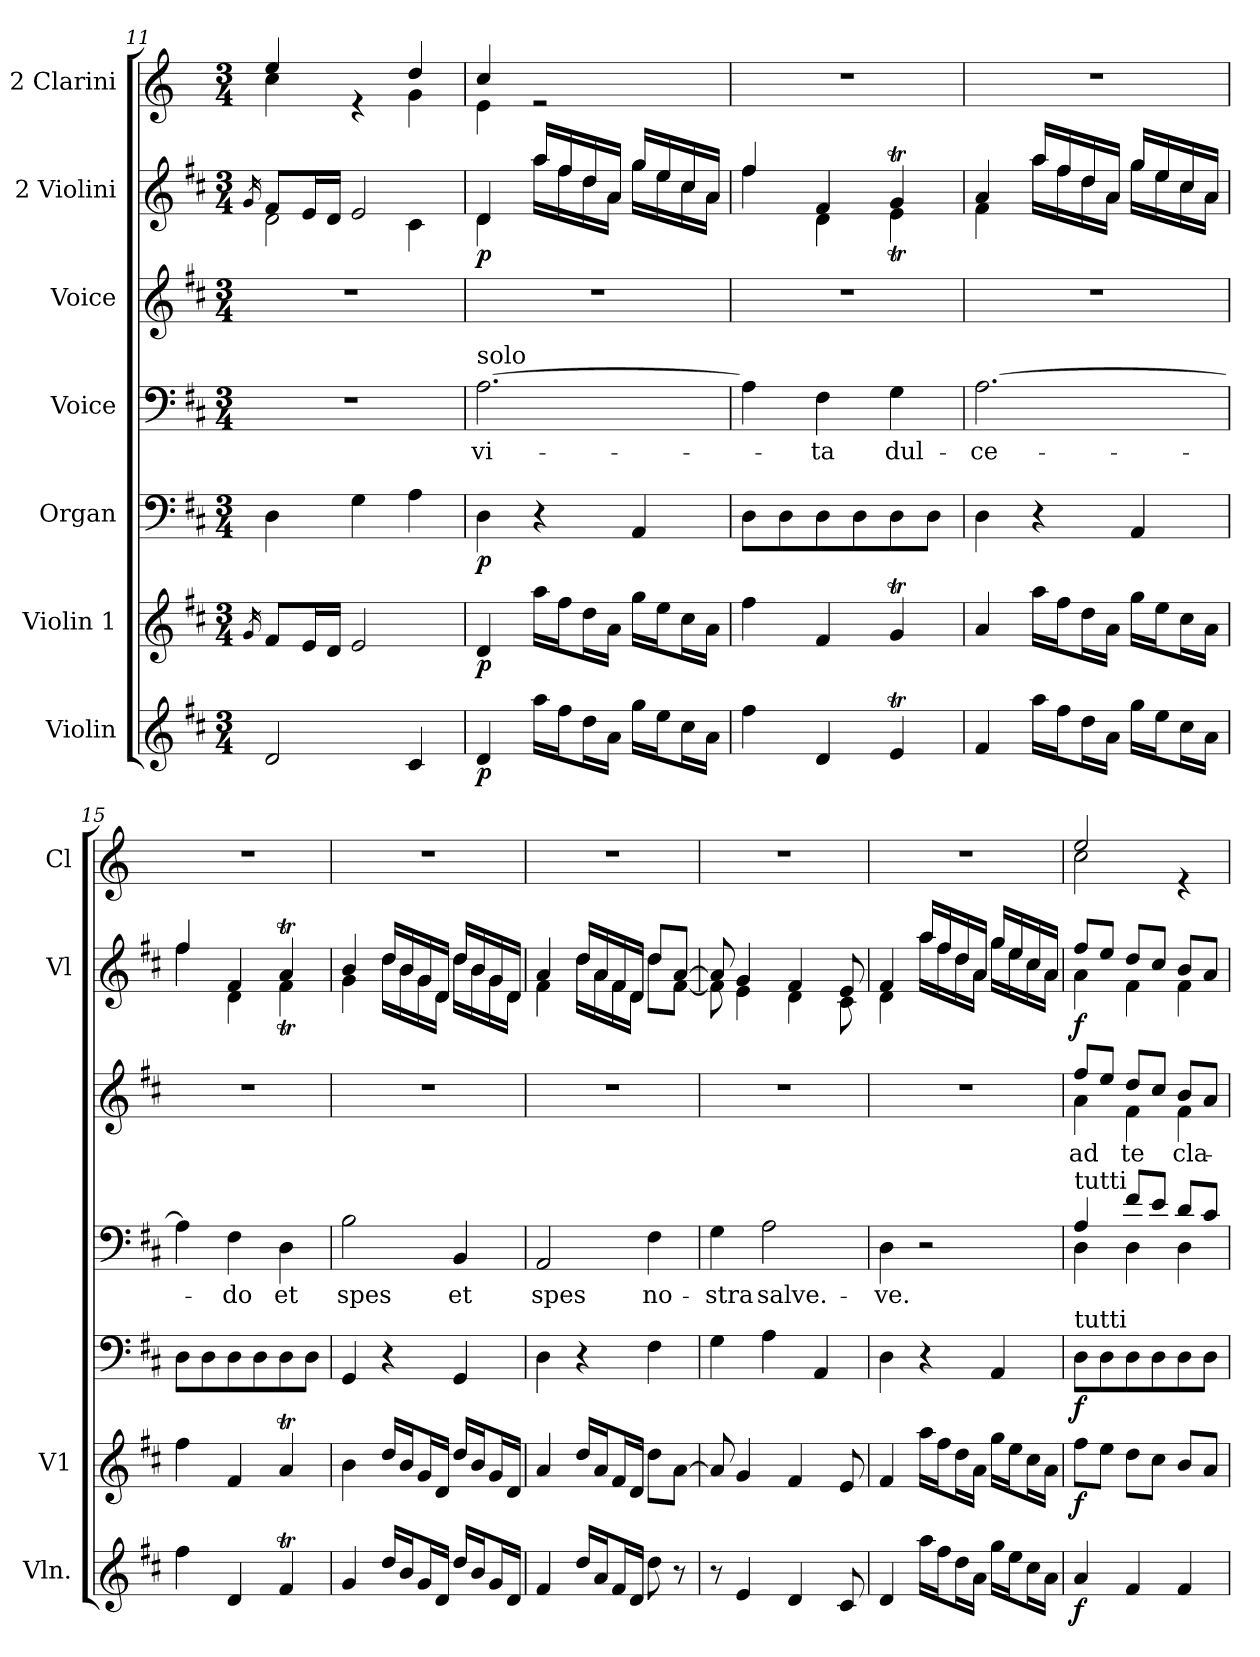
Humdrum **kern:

**kern	**dynam	**kern	**dynam	**kern	**dynam	**kern	**text	**kern	**text	**kern	**dynam	**kern
*part7	*part7	*part6	*part6	*part5	*part5	*part4	*part4	*part3	*part3	*part2	*part2	*part1
*staff7	*staff7	*staff6	*staff6	*staff5	*staff5	*staff4	*staff4	*staff3	*staff3	*staff2	*staff2	*staff1
*I"Violin	*	*I"Violin 1	*	*I"Organ	*	*I"Voice	*	*I"Voice	*	*I"2 Violini	*	*I"2 Clarini
*I'Vln.	*	*I'V1	*	*	*	*	*	*	*	*I'Vl	*	*I'Cl
*clefG2	*	*clefG2	*	*clefF4	*	*clefF4	*	*clefG2	*	*clefG2	*	*clefG2
*	*	*	*	*	*	*	*	*	*	*	*	*ITrd-1c-2
*k[f#c#]	*	*k[f#c#]	*	*k[f#c#]	*	*k[f#c#]	*	*k[f#c#]	*	*k[f#c#]	*	*k[f#c#]
*M3/4	*	*M3/4	*	*M3/4	*	*M3/4	*	*M3/4	*	*M3/4	*	*M3/4
=11	=11	=11	=11	=11	=11	=11	=11	=11	=11	=11	=11	=11
.	.	16qg/	.	.	.	.	.	.	.	16qg/	.	.
*	*	*	*	*	*	*	*	*	*	*^	*	*^
2d/	.	8f#/L	.	4D\	.	2.r	.	2.r	.	8f#/L	2d\	.	4ff#/	4dd\
.	.	16e/L	.	.	.	.	.	.	.	16e/L	.	.	.	.
.	.	16d/JJ	.	.	.	.	.	.	.	16d/JJ	.	.	.	.
.	.	2e/	.	4G\	.	.	.	.	.	2e/	.	.	4re	4ryy
4c#/	.	.	.	4A\	.	.	.	.	.	.	4c#\	.	4ee/	4a\
=12	=12	=12	=12	=12	=12	=12	=12	=12	=12	=12	=12	=12	=12	=12
!	!	!	!	!	!	!LO:TX:a:t=solo	!	!	!	!	!	!	!	!
!	!LO:DY:b	!	!LO:DY:b	!	!LO:DY:b	!	!LO:LY:b	!	!	!	!	!LO:DY:b	!	!
4d/	p	4d/	p	4D\	p	[2.A\	vi-	2.r	.	4d/	4d\	p	4dd/	4f#\
16aa\LL	.	16aa\LL	.	4r	.	.	.	.	.	16aa/LL	16aa\LL	.	2re	2ryy
16ff#\J	.	16ff#\J	.	.	.	.	.	.	.	16ff#/	16ff#\	.	.	.
16dd\L	.	16dd\L	.	.	.	.	.	.	.	16dd/	16dd\	.	.	.
16a\JJ	.	16a\JJ	.	.	.	.	.	.	.	16a/JJ	16a\JJ	.	.	.
16gg\LL	.	16gg\LL	.	4AA/	.	.	.	.	.	16gg/LL	16gg\LL	.	.	.
16ee\J	.	16ee\J	.	.	.	.	.	.	.	16ee/	16ee\	.	.	.
16cc#\L	.	16cc#\L	.	.	.	.	.	.	.	16cc#/	16cc#\	.	.	.
16a\JJ	.	16a\JJ	.	.	.	.	.	.	.	16a/JJ	16a\JJ	.	.	.
*	*	*	*	*	*	*	*	*	*	*	*	*	*v	*v
=13	=13	=13	=13	=13	=13	=13	=13	=13	=13	=13	=13	=13	=13
4ff#\	.	4ff#\	.	8D\L	.	4A\]	.	2.r	.	4ff#/	4ff#\	.	2.r
.	.	.	.	8D\	.	.	.	.	.	.	.	.	.
!	!	!	!	!	!	!	!LO:LY:b	!	!	!	!	!	!
4d/	.	4f#/	.	8D\	.	4F#\	-ta	.	.	4f#/	4d\	.	.
.	.	.	.	8D\	.	.	.	.	.	.	.	.	.
!	!	!	!	!	!	!	!LO:LY:b	!	!	!	!	!	!
4eT/	.	4gT/	.	8D\	.	4G\	dul-	.	.	4gT/	4eT\	.	.
.	.	.	.	8D\J	.	.	.	.	.	.	.	.	.
=14	=14	=14	=14	=14	=14	=14	=14	=14	=14	=14	=14	=14	=14
!	!	!	!	!	!	!	!LO:LY:b	!	!	!	!	!	!
4f#/	.	4a/	.	4D\	.	[2.A\	-ce-	2.r	.	4a/	4f#\	.	2.r
16aa\LL	.	16aa\LL	.	4r	.	.	.	.	.	16aa/LL	16aa\LL	.	.
16ff#\J	.	16ff#\J	.	.	.	.	.	.	.	16ff#/	16ff#\	.	.
16dd\L	.	16dd\L	.	.	.	.	.	.	.	16dd/	16dd\	.	.
16a\JJ	.	16a\JJ	.	.	.	.	.	.	.	16a/JJ	16a\JJ	.	.
16gg\LL	.	16gg\LL	.	4AA/	.	.	.	.	.	16gg/LL	16gg\LL	.	.
16ee\J	.	16ee\J	.	.	.	.	.	.	.	16ee/	16ee\	.	.
16cc#\L	.	16cc#\L	.	.	.	.	.	.	.	16cc#/	16cc#\	.	.
16a\JJ	.	16a\JJ	.	.	.	.	.	.	.	16a/JJ	16a\JJ	.	.
=15	=15	=15	=15	=15	=15	=15	=15	=15	=15	=15	=15	=15	=15
4ff#\	.	4ff#\	.	8D\L	.	4A\]	.	2.r	.	4ff#/	4ff#\	.	2.r
.	.	.	.	8D\	.	.	.	.	.	.	.	.	.
!	!	!	!	!	!	!	!LO:LY:b	!	!	!	!	!	!
4d/	.	4f#/	.	8D\	.	4F#\	-do	.	.	4f#/	4d\	.	.
.	.	.	.	8D\	.	.	.	.	.	.	.	.	.
!	!	!	!	!	!	!	!LO:LY:b	!	!	!	!	!	!
4f#t/	.	4aT/	.	8D\	.	4D\	et	.	.	4aT/	4f#t\	.	.
.	.	.	.	8D\J	.	.	.	.	.	.	.	.	.
!!LO:PB:g=z
=16	=16	=16	=16	=16	=16	=16	=16	=16	=16	=16	=16	=16	=16
!	!	!	!	!	!	!	!LO:LY:b	!	!	!	!	!	!
4g/	.	4b\	.	4GG/	.	2B\	spes	2.r	.	4b/	4g\	.	2.r
16dd/LL	.	16dd/LL	.	4r	.	.	.	.	.	16dd/LL	16dd\LL	.	.
16b/J	.	16b/J	.	.	.	.	.	.	.	16b/	16b\	.	.
16g/L	.	16g/L	.	.	.	.	.	.	.	16g/	16g\	.	.
16d/JJ	.	16d/JJ	.	.	.	.	.	.	.	16d/JJ	16d\JJ	.	.
!	!	!	!	!	!	!	!LO:LY:b	!	!	!	!	!	!
16dd/LL	.	16dd/LL	.	4GG/	.	4BB/	et	.	.	16dd/LL	16dd\LL	.	.
16b/J	.	16b/J	.	.	.	.	.	.	.	16b/	16b\	.	.
16g/L	.	16g/L	.	.	.	.	.	.	.	16g/	16g\	.	.
16d/JJ	.	16d/JJ	.	.	.	.	.	.	.	16d/JJ	16d\JJ	.	.
=17	=17	=17	=17	=17	=17	=17	=17	=17	=17	=17	=17	=17	=17
!	!	!	!	!	!	!	!LO:LY:b	!	!	!	!	!	!
4f#/	.	4a/	.	4D\	.	2AA/	spes	2.r	.	4a/	4f#\	.	2.r
16dd/LL	.	16dd/LL	.	4r	.	.	.	.	.	16dd/LL	16dd\LL	.	.
16a/J	.	16a/J	.	.	.	.	.	.	.	16a/	16a\	.	.
16f#/L	.	16f#/L	.	.	.	.	.	.	.	16f#/	16f#\	.	.
16d/JJ	.	16d/JJ	.	.	.	.	.	.	.	16d/JJ	16d\JJ	.	.
!	!	!	!	!	!	!	!LO:LY:b	!	!	!	!	!	!
8dd\	.	8dd\L	.	4F#\	.	4F#\	no-	.	.	8dd/L	8dd\L	.	.
8r	.	[8a\J	.	.	.	.	.	.	.	[8a/J	[8f#\J	.	.
=18	=18	=18	=18	=18	=18	=18	=18	=18	=18	=18	=18	=18	=18
!	!	!	!	!	!	!	!LO:LY:b	!	!	!	!	!	!
8r	.	8a/]	.	4G\	.	4G\	-stra	2.r	.	8a/]	8f#\]	.	2.r
4e/	.	4g/	.	.	.	.	.	.	.	4g/	4e\	.	.
!	!	!	!	!	!	!	!LO:LY:b	!	!	!	!	!	!
.	.	.	.	4A\	.	2A\	salve.-	.	.	.	.	.	.
4d/	.	4f#/	.	.	.	.	.	.	.	4f#/	4d\	.	.
.	.	.	.	4AA/	.	.	.	.	.	.	.	.	.
8c#/	.	8e/	.	.	.	.	.	.	.	8e/	8c#\	.	.
=19	=19	=19	=19	=19	=19	=19	=19	=19	=19	=19	=19	=19	=19
!	!	!	!	!	!	!	!LO:LY:b	!	!	!	!	!	!
4d/	.	4f#/	.	4D\	.	4D\	-ve.	2.r	.	4f#/	4d\	.	2.r
16aa\LL	.	16aa\LL	.	4r	.	2r	.	.	.	16aa/LL	16aa\LL	.	.
16ff#\J	.	16ff#\J	.	.	.	.	.	.	.	16ff#/	16ff#\	.	.
16dd\L	.	16dd\L	.	.	.	.	.	.	.	16dd/	16dd\	.	.
16a\JJ	.	16a\JJ	.	.	.	.	.	.	.	16a/JJ	16a\JJ	.	.
16gg\LL	.	16gg\LL	.	4AA/	.	.	.	.	.	16gg/LL	16gg\LL	.	.
16ee\J	.	16ee\J	.	.	.	.	.	.	.	16ee/	16ee\	.	.
16cc#\L	.	16cc#\L	.	.	.	.	.	.	.	16cc#/	16cc#\	.	.
16a\JJ	.	16a\JJ	.	.	.	.	.	.	.	16a/JJ	16a\JJ	.	.
=20	=20	=20	=20	=20	=20	=20	=20	=20	=20	=20	=20	=20	=20
*	*	*	*	*	*	*^	*	*^	*	*	*	*	*
!	!	!	!	!	!	!LO:TX:a:t=tutti	!	!	!	!	!	!	!	!	!
!	!	!	!	!LO:TX:a:t=tutti	!	!	!	!	!	!	!	!	!	!	!
!	!LO:DY:b	!	!LO:DY:b	!	!LO:DY:b	!	!	!	!	!	!LO:LY:b	!	!	!LO:DY:b	!
*	*	*	*	*	*	*	*	*	*	*	*	*	*	*	*^
4a/	f	8ff#\L	f	8D\L	f	4A/	4D\	.	8ff#/L	4a\	ad	8ff#/L	4a\	f	2ff#/	2dd\
.	.	8ee\J	.	8D\	.	.	.	.	8ee/J	.	.	8ee/J	.	.	.	.
!	!	!	!	!	!	!	!	!	!	!	!LO:LY:b	!	!	!	!	!
4f#/	.	8dd\L	.	8D\	.	8f#/L	4D\	.	8dd/L	4f#\	te	8dd/L	4f#\	.	.	.
.	.	8cc#\J	.	8D\	.	8e/J	.	.	8cc#/J	.	.	8cc#/J	.	.	.	.
!	!	!	!	!	!	!	!	!	!	!	!LO:LY:b	!	!	!	!	!
4f#/	.	8b/L	.	8D\	.	8d/L	4D\	.	8b/L	4f#\	cla-	8b/L	4f#\	.	4re	4ryy
.	.	8a/J	.	8D\J	.	8c#/J	.	.	8a/J	.	.	8a/J	.	.	.	.
*	*	*	*	*	*	*v	*v	*	*	*	*	*v	*v	*	*v	*v
*	*	*	*	*	*	*	*	*v	*v	*	*	*	*
=	=	=	=	=	=	=	=	=	=	=	=	=
*-	*-	*-	*-	*-	*-	*-	*-	*-	*-	*-	*-	*-
